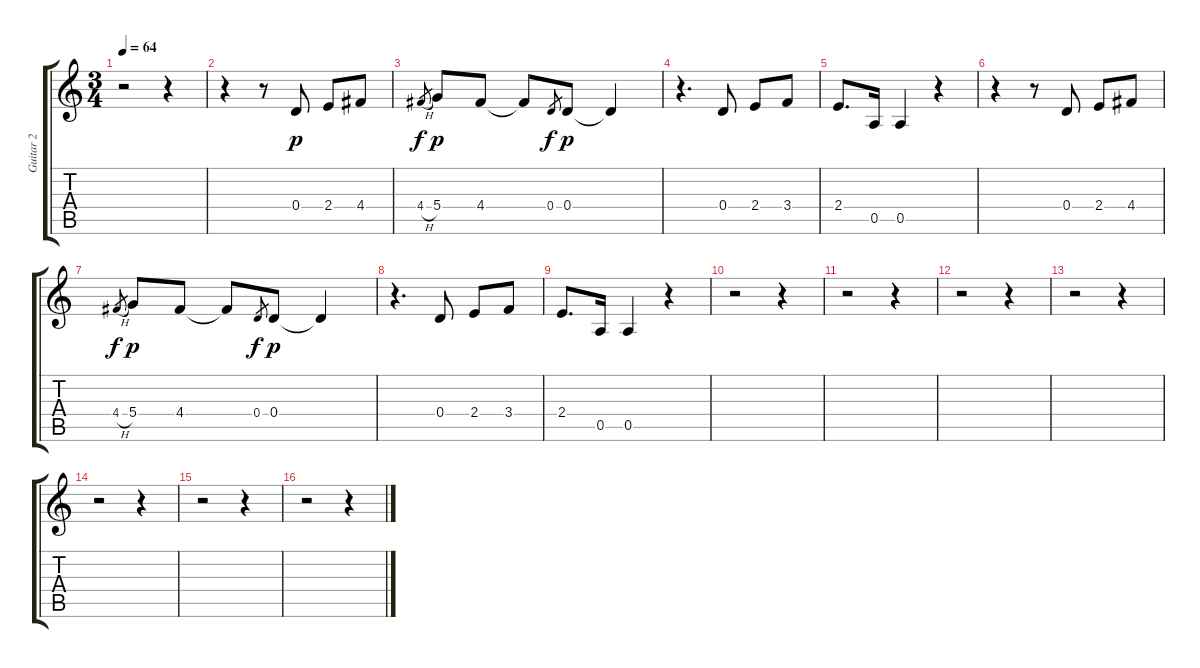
\track ("Guitar 2" "Guitar 2") {instrument electricguitarjazz}
\staff {score tabs}
\tuning (E4 B3 G3 D3 A2 E2) {hide}
\ts (3 4)
\tempo 64
\clef g2
\ks c
r.2{dy f} r.4 |
r.4 r.8 0.4.8{dy p} 2.4.8 4.4.8 |
4.4{h}.8{gr dy f} 5.4.8{dy p} 4.4.8 4.4{t}.8 0.4.8{gr dy f} 0.4.8{dy p} 0.4{t}.4 |
r.4{d} 0.4.8 2.4.8 3.4.8 |
2.4.8{d} 0.5.16 0.5.4 r.4 |
r.4 r.8 0.4.8 2.4.8 4.4.8 |
4.4{h}.8{gr dy f} 5.4.8{dy p} 4.4.8 4.4{t}.8 0.4.8{gr dy f} 0.4.8{dy p} 0.4{t}.4 |
r.4{d} 0.4.8 2.4.8 3.4.8 |
2.4.8{d} 0.5.16 0.5.4 r.4 |
r.2 r.4 |
r.2 r.4 |
r.2 r.4 |
r.2 r.4 |
r.2 r.4 |
r.2 r.4 |
r.2 r.4
